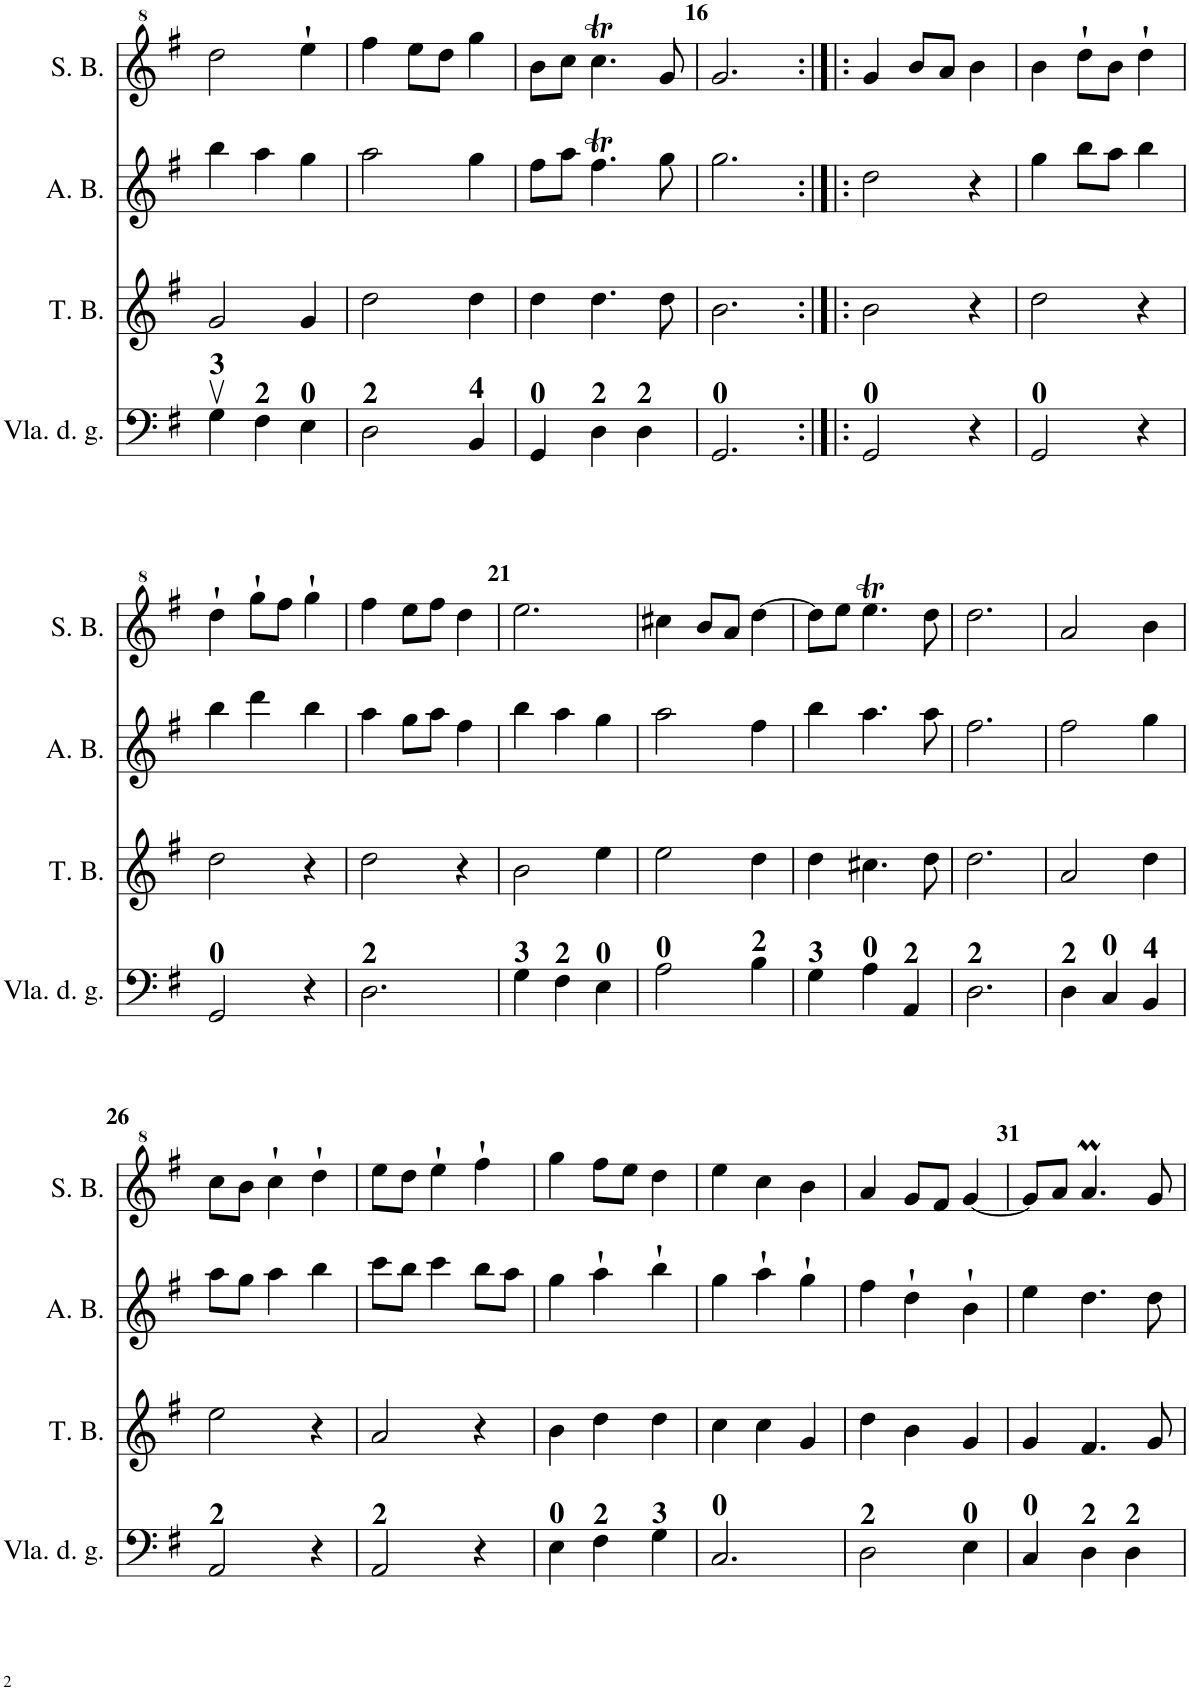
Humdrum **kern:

**kern	**kern	**kern	**kern
*part4	*part3	*part2	*part1
*staff4	*staff3	*staff2	*staff1
*I"Viola da gamba	*I"Tenorblokfluit	*I"Altblokfuit	*I"Sopraanblokfluit
*I'Vla. d. g.	*I'T. B.	*I'A. B.	*I'S. B.
!!LO:PB:g=z
*clefF4	*clefG2	*clefG2	*clefG^2
*k[f#]	*k[f#]	*k[f#]	*k[f#]
*M3/4	*M3/4	*M3/4	*M3/4
=13	=13	=13	=13
4Gv\	2g/	4bb\	2ddd\
4F#\	.	4aa\	.
4E\	4g/	4gg\	4eee`\
=14	=14	=14	=14
2D\	2dd\	2aa\	4fff#\
.	.	.	8eee\L
.	.	.	8ddd\J
4BB/	4dd\	4gg\	4ggg\
=15	=15	=15	=15
4GG/	4dd\	8ff#\L	8bb\L
.	.	8aa\J	8ccc\J
4D\	4.dd\	4.ff#t\	4.cccT\
4D\	.	.	.
.	8dd\	8gg\	8gg/
=16	=16	=16	=16
2.GG/	2.b\	2.gg\	2.gg/
=17:|!|:	=17:|!|:	=17:|!|:	=17:|!|:
2GG/	2b\	2dd\	4gg/
.	.	.	8bb/L
.	.	.	8aa/J
4r	4r	4r	4bb\
=18	=18	=18	=18
2GG/	2dd\	4gg\	4bb\
.	.	8bb\L	8ddd`\L
.	.	8aa\J	8bb\J
4r	4r	4bb\	4ddd`\
!!LO:LB:g=z
=19	=19	=19	=19
2GG/	2dd\	4bb\	4ddd`\
.	.	4ddd\	8ggg`\L
.	.	.	8fff#\J
4r	4r	4bb\	4ggg`\
=20	=20	=20	=20
2.D\	2dd\	4aa\	4fff#\
.	.	8gg\L	8eee\L
.	.	8aa\J	8fff#\J
.	4r	4ff#\	4ddd\
=21	=21	=21	=21
4G\	2b\	4bb\	2.eee\
4F#\	.	4aa\	.
4E\	4ee\	4gg\	.
=22	=22	=22	=22
2A\	2ee\	2aa\	4ccc#X\
.	.	.	8bb/L
.	.	.	8aa/J
4B\	4dd\	4ff#\	[4ddd\
=23	=23	=23	=23
4G\	4dd\	4bb\	8ddd\L]
.	.	.	8eee\J
4A\	4.cc#X\	4.aa\	4.eeeT\
4AA/	.	.	.
.	8dd\	8aa\	8ddd\
=24	=24	=24	=24
2.D\	2.dd\	2.ff#\	2.ddd\
=25	=25	=25	=25
4D\	2a/	2ff#\	2aa/
4C/	.	.	.
4BB/	4dd\	4gg\	4bb\
!!LO:LB:g=z
=26	=26	=26	=26
2AA/	2ee\	8aa\L	8ccc\L
.	.	8gg\J	8bb\J
.	.	4aa\	4ccc`\
4r	4r	4bb\	4ddd`\
=27	=27	=27	=27
2AA/	2a/	8ccc\L	8eee\L
.	.	8bb\J	8ddd\J
.	.	4ccc\	4eee`\
4r	4r	8bb\L	4fff#`\
.	.	8aa\J	.
=28	=28	=28	=28
4E\	4b\	4gg\	4ggg\
4F#\	4dd\	4aa`\	8fff#\L
.	.	.	8eee\J
4G\	4dd\	4bb`\	4ddd\
=29	=29	=29	=29
2.C/	4cc\	4gg\	4eee\
.	4cc\	4aa`\	4ccc\
.	4g/	4gg`\	4bb\
=30	=30	=30	=30
2D\	4dd\	4ff#\	4aa/
.	4b\	4dd`\	8gg/L
.	.	.	8ff#/J
4E\	4g/	4b`\	[4gg/
=31	=31	=31	=31
4C/	4g/	4ee\	8gg/L]
.	.	.	8aa/J
4D\	4.f#/	4.dd\	4.aaM/
4D\	.	.	.
.	8g/	8dd\	8gg/
=	=	=	=
*-	*-	*-	*-
